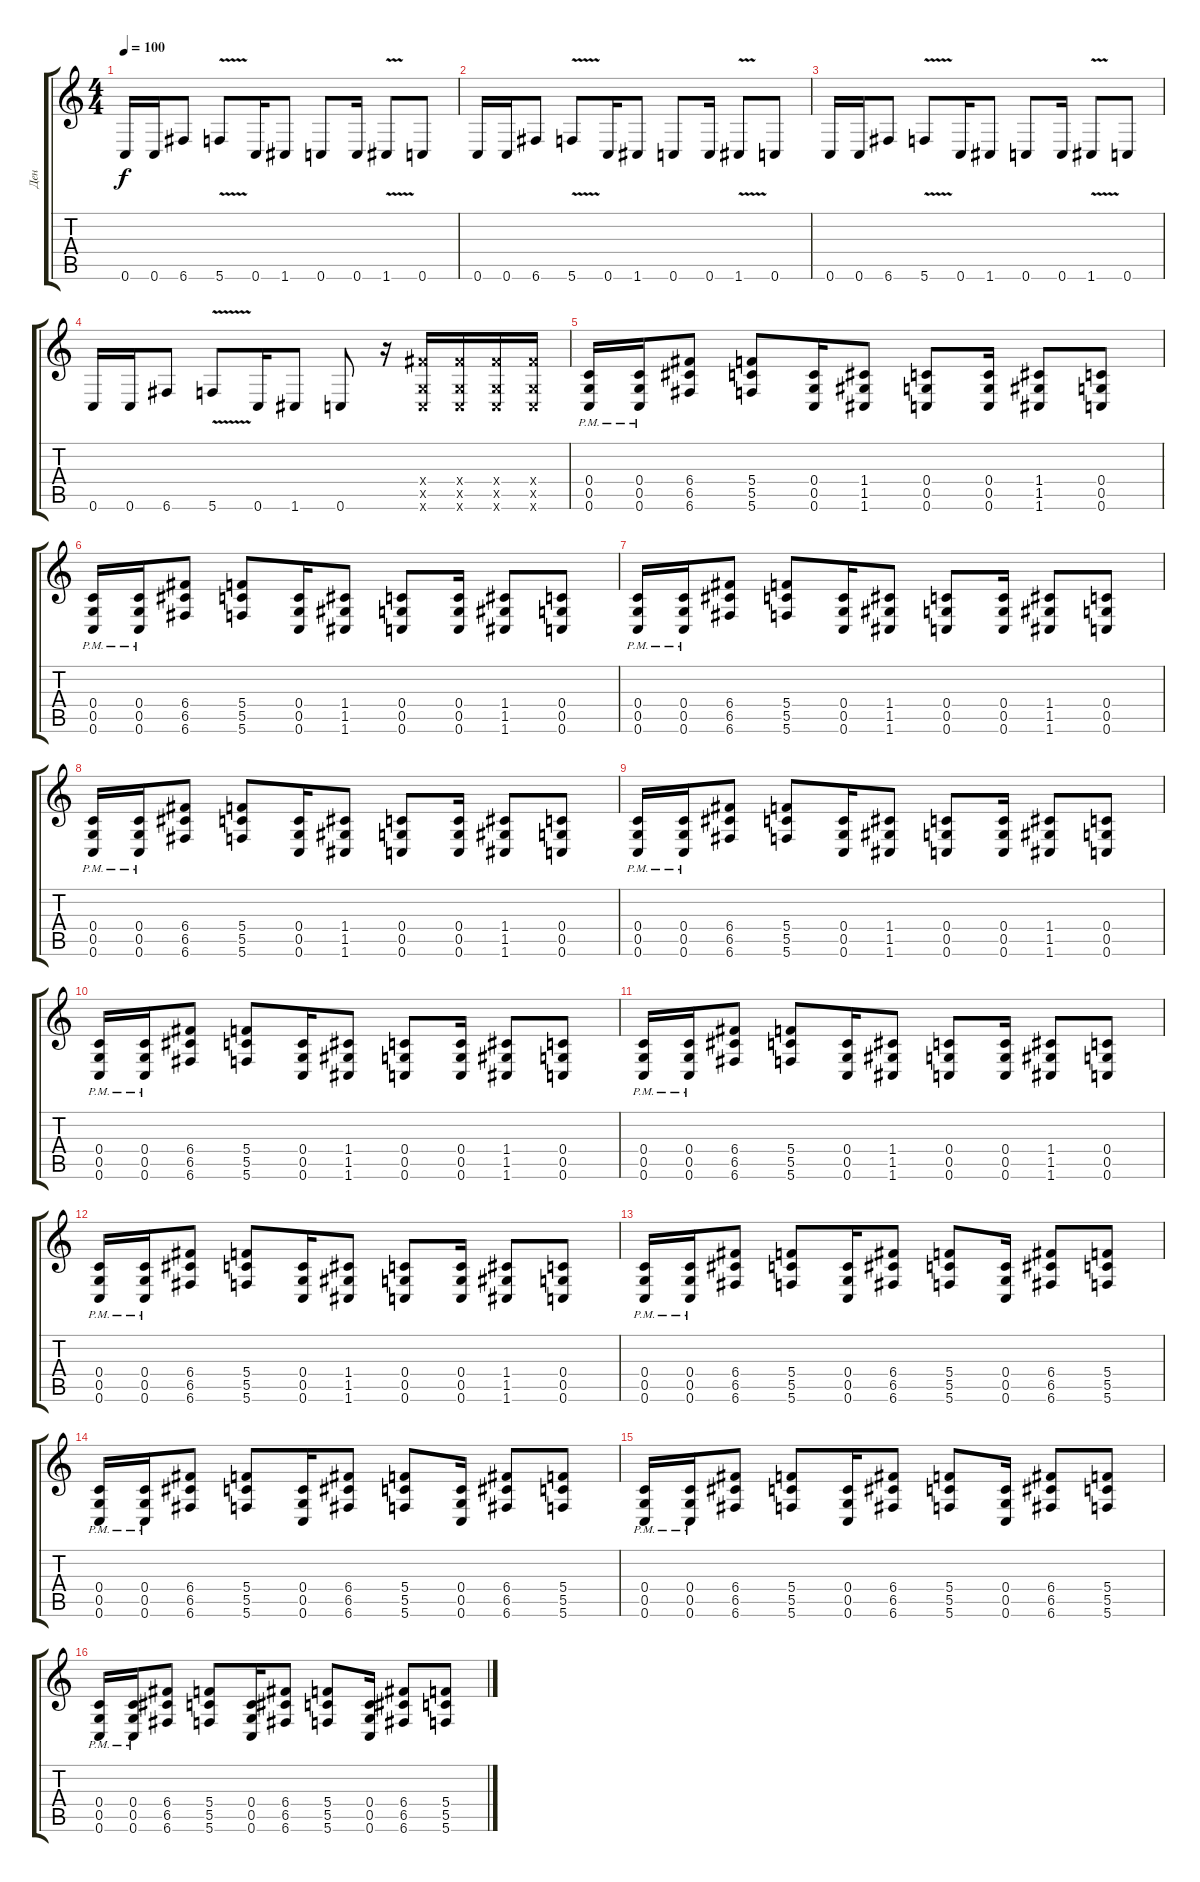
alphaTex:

\track ("Ден" "Ден") {instrument overdrivenguitar}
\staff {score tabs}
\tuning (D4 A3 F3 C3 G2 C2) {hide}
\ts (4 4)
\tempo 100
\clef g2
\ks c
0.6.16{dy f} 0.6.16 6.6.8 5.6{v}.8 0.6.16 1.6.8 0.6.8 0.6.16 1.6{v}.8 0.6.8 |
0.6.16 0.6.16 6.6.8 5.6{v}.8 0.6.16 1.6.8 0.6.8 0.6.16 1.6{v}.8 0.6.8 |
0.6.16 0.6.16 6.6.8 5.6{v}.8 0.6.16 1.6.8 0.6.8 0.6.16 1.6{v}.8 0.6.8 |
0.6.16 0.6.16 6.6.8 5.6{v}.8 0.6.16 1.6.8 0.6.8 r.16 (6.4{x} 0.5{x} 0.6{x}).16 (6.4{x} 0.5{x} 0.6{x}).16 (6.4{x} 0.5{x} 0.6{x}).16 (6.4{x} 0.5{x} 0.6{x}).16 |
(0.4{pm} 0.5{pm} 0.6{pm}).16 (0.4{pm} 0.5{pm} 0.6{pm}).16 (6.4 6.5 6.6).8 (5.4 5.5 5.6).8 (0.4 0.5 0.6).16 (1.4 1.5 1.6).8 (0.4 0.5 0.6).8 (0.4 0.5 0.6).16 (1.4 1.5 1.6).8 (0.4 0.5 0.6).8 |
(0.4{pm} 0.5{pm} 0.6{pm}).16 (0.4{pm} 0.5{pm} 0.6{pm}).16 (6.4 6.5 6.6).8 (5.4 5.5 5.6).8 (0.4 0.5 0.6).16 (1.4 1.5 1.6).8 (0.4 0.5 0.6).8 (0.4 0.5 0.6).16 (1.4 1.5 1.6).8 (0.4 0.5 0.6).8 |
(0.4{pm} 0.5{pm} 0.6{pm}).16 (0.4{pm} 0.5{pm} 0.6{pm}).16 (6.4 6.5 6.6).8 (5.4 5.5 5.6).8 (0.4 0.5 0.6).16 (1.4 1.5 1.6).8 (0.4 0.5 0.6).8 (0.4 0.5 0.6).16 (1.4 1.5 1.6).8 (0.4 0.5 0.6).8 |
(0.4{pm} 0.5{pm} 0.6{pm}).16 (0.4{pm} 0.5{pm} 0.6{pm}).16 (6.4 6.5 6.6).8 (5.4 5.5 5.6).8 (0.4 0.5 0.6).16 (1.4 1.5 1.6).8 (0.4 0.5 0.6).8 (0.4 0.5 0.6).16 (1.4 1.5 1.6).8 (0.4 0.5 0.6).8 |
(0.4{pm} 0.5{pm} 0.6{pm}).16 (0.4{pm} 0.5{pm} 0.6{pm}).16 (6.4 6.5 6.6).8 (5.4 5.5 5.6).8 (0.4 0.5 0.6).16 (1.4 1.5 1.6).8 (0.4 0.5 0.6).8 (0.4 0.5 0.6).16 (1.4 1.5 1.6).8 (0.4 0.5 0.6).8 |
(0.4{pm} 0.5{pm} 0.6{pm}).16 (0.4{pm} 0.5{pm} 0.6{pm}).16 (6.4 6.5 6.6).8 (5.4 5.5 5.6).8 (0.4 0.5 0.6).16 (1.4 1.5 1.6).8 (0.4 0.5 0.6).8 (0.4 0.5 0.6).16 (1.4 1.5 1.6).8 (0.4 0.5 0.6).8 |
(0.4{pm} 0.5{pm} 0.6{pm}).16 (0.4{pm} 0.5{pm} 0.6{pm}).16 (6.4 6.5 6.6).8 (5.4 5.5 5.6).8 (0.4 0.5 0.6).16 (1.4 1.5 1.6).8 (0.4 0.5 0.6).8 (0.4 0.5 0.6).16 (1.4 1.5 1.6).8 (0.4 0.5 0.6).8 |
(0.4{pm} 0.5{pm} 0.6{pm}).16 (0.4{pm} 0.5{pm} 0.6{pm}).16 (6.4 6.5 6.6).8 (5.4 5.5 5.6).8 (0.4 0.5 0.6).16 (1.4 1.5 1.6).8 (0.4 0.5 0.6).8 (0.4 0.5 0.6).16 (1.4 1.5 1.6).8 (0.4 0.5 0.6).8 |
(0.4{pm} 0.5{pm} 0.6{pm}).16 (0.4{pm} 0.5{pm} 0.6{pm}).16 (6.4 6.5 6.6).8 (5.4 5.5 5.6).8 (0.4 0.5 0.6).16 (6.4 6.5 6.6).8 (5.4 5.5 5.6).8 (0.4 0.5 0.6).16 (6.4 6.5 6.6).8 (5.4 5.5 5.6).8 |
(0.4{pm} 0.5{pm} 0.6{pm}).16 (0.4{pm} 0.5{pm} 0.6{pm}).16 (6.4 6.5 6.6).8 (5.4 5.5 5.6).8 (0.4 0.5 0.6).16 (6.4 6.5 6.6).8 (5.4 5.5 5.6).8 (0.4 0.5 0.6).16 (6.4 6.5 6.6).8 (5.4 5.5 5.6).8 |
(0.4{pm} 0.5{pm} 0.6{pm}).16 (0.4{pm} 0.5{pm} 0.6{pm}).16 (6.4 6.5 6.6).8 (5.4 5.5 5.6).8 (0.4 0.5 0.6).16 (6.4 6.5 6.6).8 (5.4 5.5 5.6).8 (0.4 0.5 0.6).16 (6.4 6.5 6.6).8 (5.4 5.5 5.6).8 |
(0.4{pm} 0.5{pm} 0.6{pm}).16 (0.4{pm} 0.5{pm} 0.6{pm}).16 (6.4 6.5 6.6).8 (5.4 5.5 5.6).8 (0.4 0.5 0.6).16 (6.4 6.5 6.6).8 (5.4 5.5 5.6).8 (0.4 0.5 0.6).16 (6.4 6.5 6.6).8 (5.4 5.5 5.6).8
